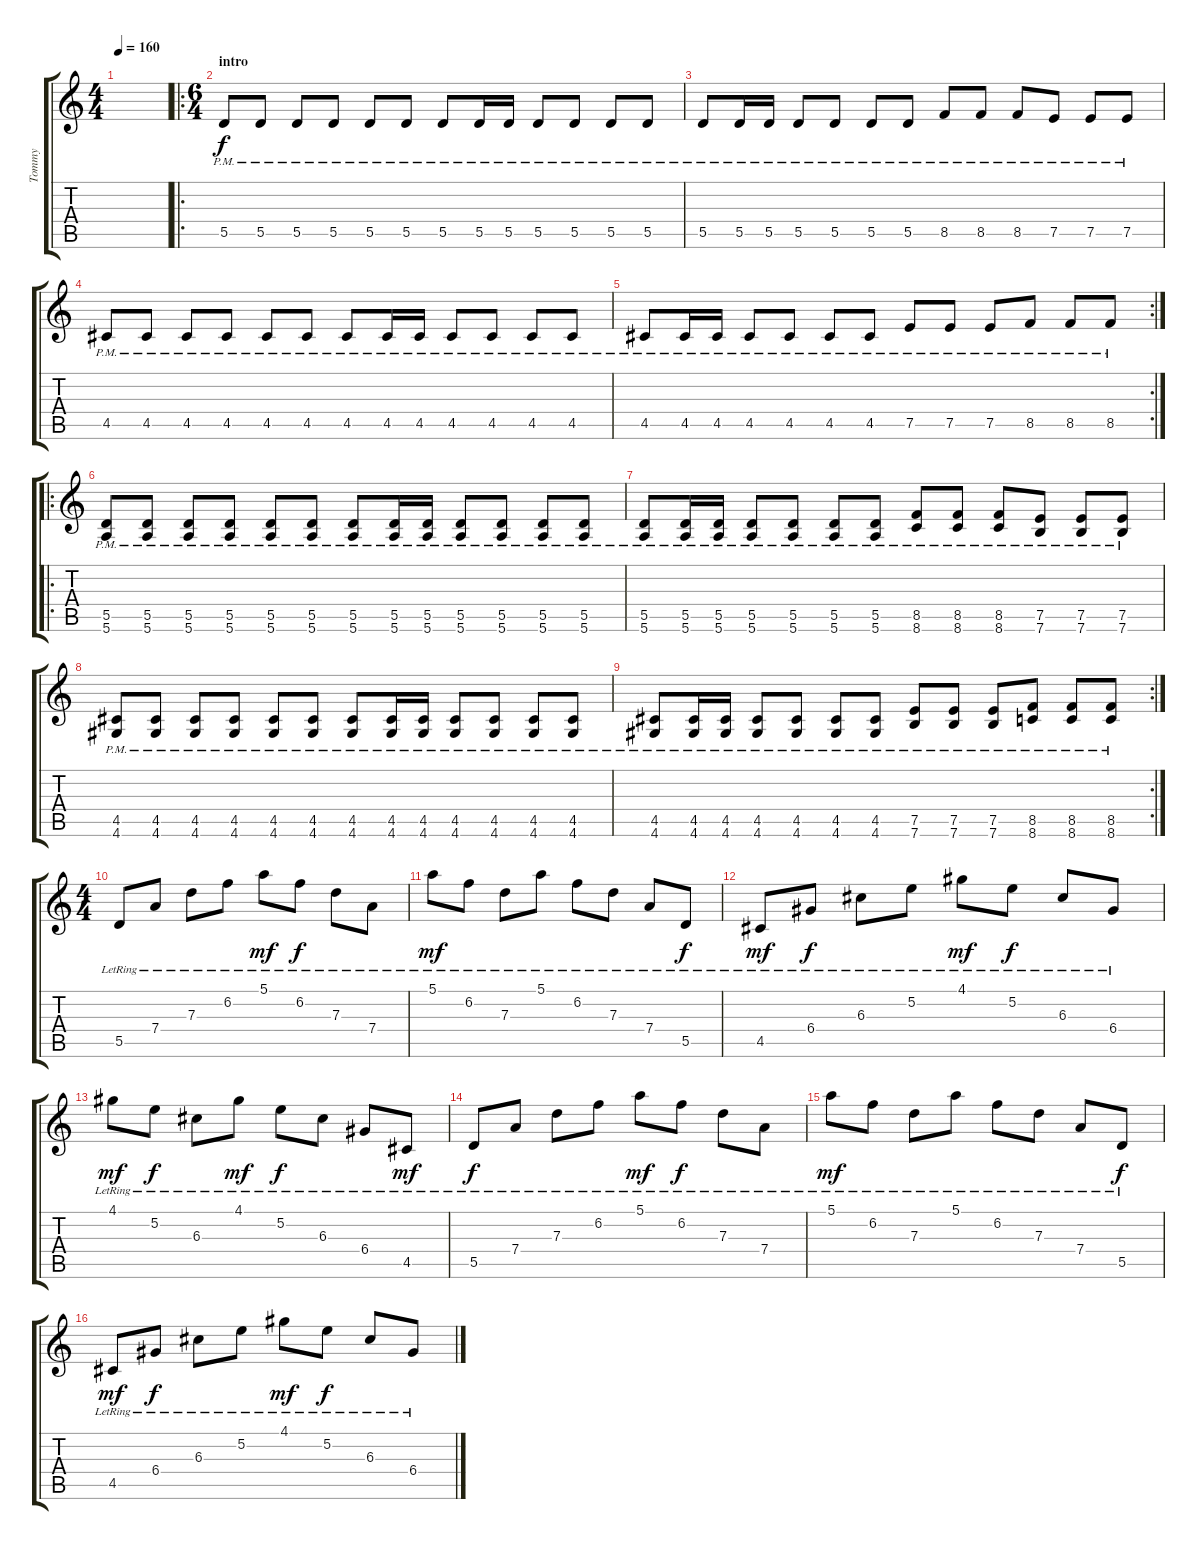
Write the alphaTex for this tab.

\track ("Tommy" "Tommy") {instrument distortionguitar}
\staff {score tabs}
\tuning (E4 B3 G3 D3 A2 E2) {hide}
\ts (4 4)
\tempo 160
\clef g2
\ks c
|
\ro
\ts (6 4)
\section ("" "intro")
5.5{pm}.8 5.5{pm}.8 5.5{pm}.8 5.5{pm}.8 5.5{pm}.8 5.5{pm}.8 5.5{pm}.8 5.5{pm}.16 5.5{pm}.16 5.5{pm}.8 5.5{pm}.8 5.5{pm}.8 5.5{pm}.8 |
5.5{pm}.8 5.5{pm}.16 5.5{pm}.16 5.5{pm}.8 5.5{pm}.8 5.5{pm}.8 5.5{pm}.8 8.5{pm}.8 8.5{pm}.8 8.5{pm}.8 7.5{pm}.8 7.5{pm}.8 7.5{pm}.8 |
4.5{pm}.8 4.5{pm}.8 4.5{pm}.8 4.5{pm}.8 4.5{pm}.8 4.5{pm}.8 4.5{pm}.8 4.5{pm}.16 4.5{pm}.16 4.5{pm}.8 4.5{pm}.8 4.5{pm}.8 4.5{pm}.8 |
\rc 2
4.5{pm}.8 4.5{pm}.16 4.5{pm}.16 4.5{pm}.8 4.5{pm}.8 4.5{pm}.8 4.5{pm}.8 7.5{pm}.8 7.5{pm}.8 7.5{pm}.8 8.5{pm}.8 8.5{pm}.8 8.5{pm}.8 |
\ro
(5.5{pm} 5.6{pm}).8 (5.5{pm} 5.6{pm}).8 (5.5{pm} 5.6{pm}).8 (5.5{pm} 5.6{pm}).8 (5.5{pm} 5.6{pm}).8 (5.5{pm} 5.6{pm}).8 (5.5{pm} 5.6{pm}).8 (5.5{pm} 5.6{pm}).16 (5.5{pm} 5.6{pm}).16 (5.5{pm} 5.6{pm}).8 (5.5{pm} 5.6{pm}).8 (5.5{pm} 5.6{pm}).8 (5.5{pm} 5.6{pm}).8 |
(5.5{pm} 5.6{pm}).8 (5.5{pm} 5.6{pm}).16 (5.5{pm} 5.6{pm}).16 (5.5{pm} 5.6{pm}).8 (5.5{pm} 5.6{pm}).8 (5.5{pm} 5.6{pm}).8 (5.5{pm} 5.6{pm}).8 (8.5{pm} 8.6{pm}).8 (8.5{pm} 8.6{pm}).8 (8.5{pm} 8.6{pm}).8 (7.5{pm} 7.6{pm}).8 (7.5{pm} 7.6{pm}).8 (7.5{pm} 7.6{pm}).8 |
(4.5{pm} 4.6{pm}).8 (4.5{pm} 4.6{pm}).8 (4.5{pm} 4.6{pm}).8 (4.5{pm} 4.6{pm}).8 (4.5{pm} 4.6{pm}).8 (4.5{pm} 4.6{pm}).8 (4.5{pm} 4.6{pm}).8 (4.5{pm} 4.6{pm}).16 (4.5{pm} 4.6{pm}).16 (4.5{pm} 4.6{pm}).8 (4.5{pm} 4.6{pm}).8 (4.5{pm} 4.6{pm}).8 (4.5{pm} 4.6{pm}).8 |
\rc 2
(4.5{pm} 4.6{pm}).8 (4.5{pm} 4.6{pm}).16 (4.5{pm} 4.6{pm}).16 (4.5{pm} 4.6{pm}).8 (4.5{pm} 4.6{pm}).8 (4.5{pm} 4.6{pm}).8 (4.5{pm} 4.6{pm}).8 (7.5{pm} 7.6{pm}).8 (7.5{pm} 7.6{pm}).8 (7.5{pm} 7.6{pm}).8 (8.5{pm} 8.6{pm}).8 (8.5{pm} 8.6{pm}).8 (8.5{pm} 8.6{pm}).8 |
\ts (4 4)
5.5{lr}.8{instrument acousticguitarsteel} 7.4{lr}.8 7.3{lr}.8 6.2{lr}.8 5.1{lr}.8{dy mf} 6.2{lr}.8{dy f} 7.3{lr}.8 7.4{lr}.8 |
5.1{lr}.8{dy mf} 6.2{lr}.8 7.3{lr}.8 5.1{lr}.8 6.2{lr}.8 7.3{lr}.8 7.4{lr}.8 5.5{lr}.8{dy f} |
4.5{lr}.8{dy mf} 6.4{lr}.8{dy f} 6.3{lr}.8 5.2{lr}.8 4.1{lr}.8{dy mf} 5.2{lr}.8{dy f} 6.3{lr}.8 6.4{lr}.8 |
4.1{lr}.8{dy mf} 5.2{lr}.8{dy f} 6.3{lr}.8 4.1{lr}.8{dy mf} 5.2{lr}.8{dy f} 6.3{lr}.8 6.4{lr}.8 4.5{lr}.8{dy mf} |
5.5{lr}.8{dy f instrument acousticguitarsteel} 7.4{lr}.8 7.3{lr}.8 6.2{lr}.8 5.1{lr}.8{dy mf} 6.2{lr}.8{dy f} 7.3{lr}.8 7.4{lr}.8 |
5.1{lr}.8{dy mf} 6.2{lr}.8 7.3{lr}.8 5.1{lr}.8 6.2{lr}.8 7.3{lr}.8 7.4{lr}.8 5.5{lr}.8{dy f} |
4.5{lr}.8{dy mf} 6.4{lr}.8{dy f} 6.3{lr}.8 5.2{lr}.8 4.1{lr}.8{dy mf} 5.2{lr}.8{dy f} 6.3{lr}.8 6.4{lr}.8
